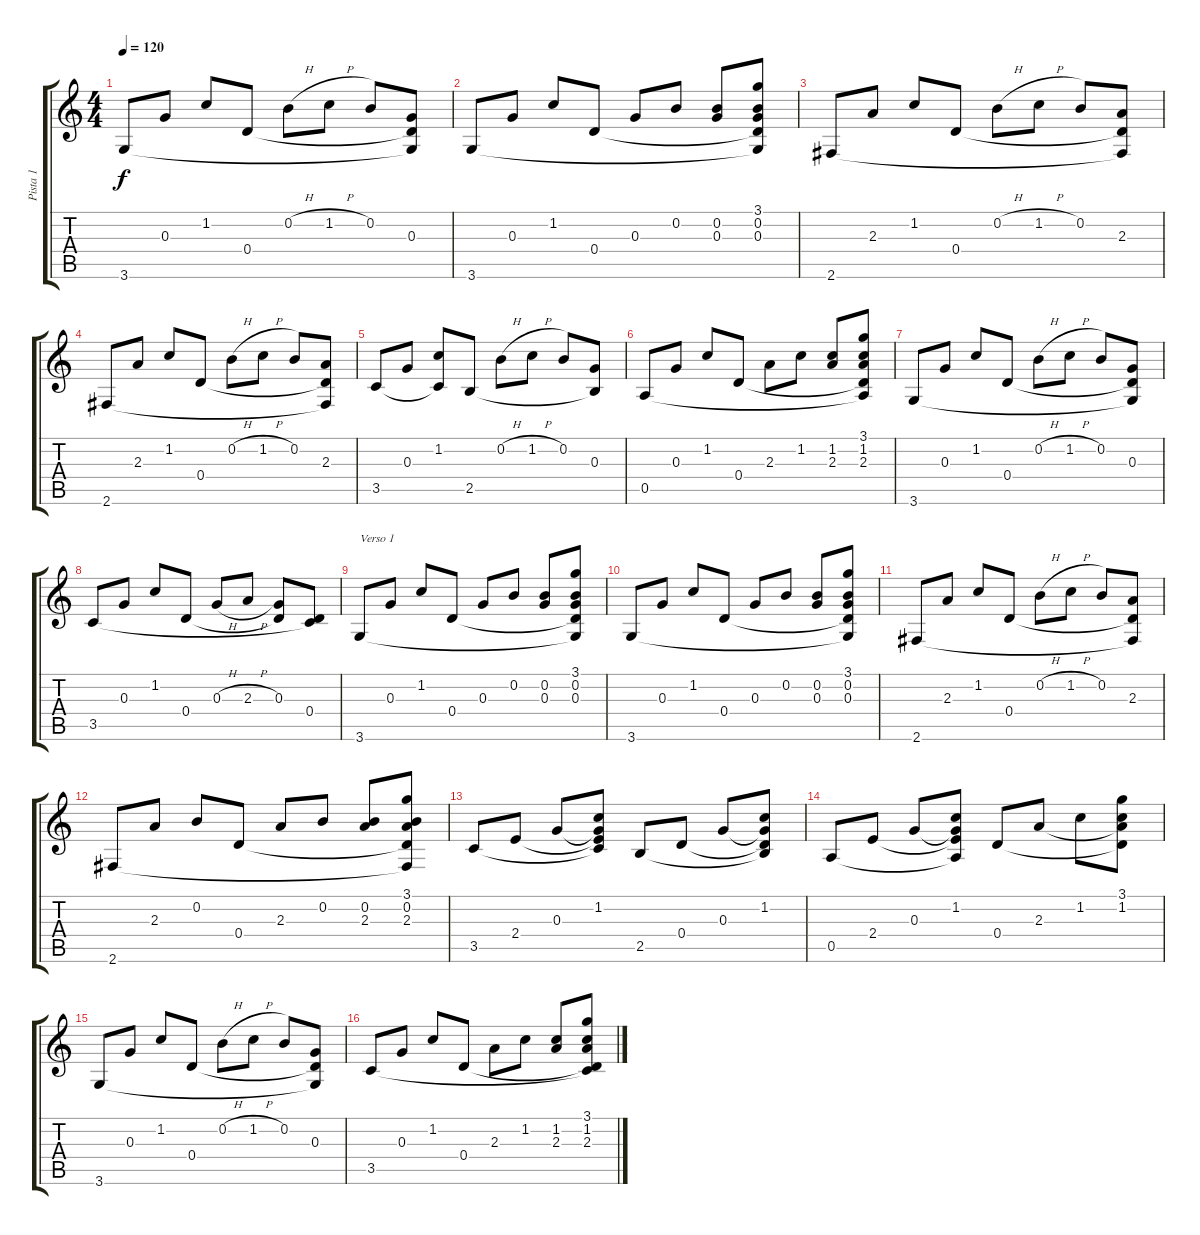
\track ("Pista 1" "Pista 1") {instrument acousticguitarnylon}
\staff {score tabs}
\tuning (E4 B3 G3 D3 A2 E2) {hide}
\ts (4 4)
\tempo 120
\clef g2
\ks c
3.6.8{dy f} 0.3.8 1.2.8 0.4.8 0.2{h}.8 1.2{h}.8 0.2.8 (0.3 0.4{t} 3.6{t}).8 |
3.6.8 0.3.8 1.2.8 0.4.8 0.3.8 0.2.8 (0.2 0.3).8 (3.1 0.2 0.3 0.4{t} 3.6{t}).8 |
2.6.8 2.3.8 1.2.8 0.4.8 0.2{h}.8 1.2{h}.8 0.2.8 (2.3 0.4{t} 2.6{t}).8 |
2.6.8 2.3.8 1.2.8 0.4.8 0.2{h}.8 1.2{h}.8 0.2.8 (2.3 0.4{t} 2.6{t}).8 |
3.5.8 0.3.8 (1.2 3.5{t}).8 2.5.8 0.2{h}.8 1.2{h}.8 0.2.8 (0.3 2.5{t}).8 |
0.5.8 0.3.8 1.2.8 0.4.8 2.3.8 1.2.8 (1.2 2.3).8 (3.1 1.2 2.3 0.4{t} 0.5{t}).8 |
3.6.8 0.3.8 1.2.8 0.4.8 0.2{h}.8 1.2{h}.8 0.2.8 (0.3 0.4{t} 3.6{t}).8 |
3.5.8 0.3.8 1.2.8 0.4.8 0.3{h}.8 2.3{h}.8 (0.3 0.4{t}).8 (0.4 3.5{t}).8 |
3.6.8{txt "Verso 1"} 0.3.8 1.2.8 0.4.8 0.3.8 0.2.8 (0.2 0.3).8 (3.1 0.2 0.3 0.4{t} 3.6{t}).8 |
3.6.8 0.3.8 1.2.8 0.4.8 0.3.8 0.2.8 (0.2 0.3).8 (3.1 0.2 0.3 0.4{t} 3.6{t}).8 |
2.6.8 2.3.8 1.2.8 0.4.8 0.2{h}.8 1.2{h}.8 0.2.8 (2.3 0.4{t} 2.6{t}).8 |
2.6.8 2.3.8 0.2.8 0.4.8 2.3.8 0.2.8 (0.2 2.3).8 (3.1 0.2 2.3 0.4{t} 2.6{t}).8 |
3.5.8 2.4.8 0.3.8 (1.2 0.3{t} 2.4{t} 3.5{t}).8 2.5.8 0.4.8 0.3.8 (1.2 0.3{t} 0.4{t} 2.5{t}).8 |
0.5.8 2.4.8 0.3.8 (1.2 0.3{t} 2.4{t} 0.5{t}).8 0.4.8 2.3.8 1.2.8 (3.1 1.2 2.3{t} 0.4{t}).8 |
3.6.8 0.3.8 1.2.8 0.4.8 0.2{h}.8 1.2{h}.8 0.2.8 (0.3 0.4{t} 3.6{t}).8 |
3.5.8 0.3.8 1.2.8 0.4.8 2.3.8 1.2.8 (1.2 2.3).8 (3.1 1.2 2.3 0.4{t} 3.5{t}).8
